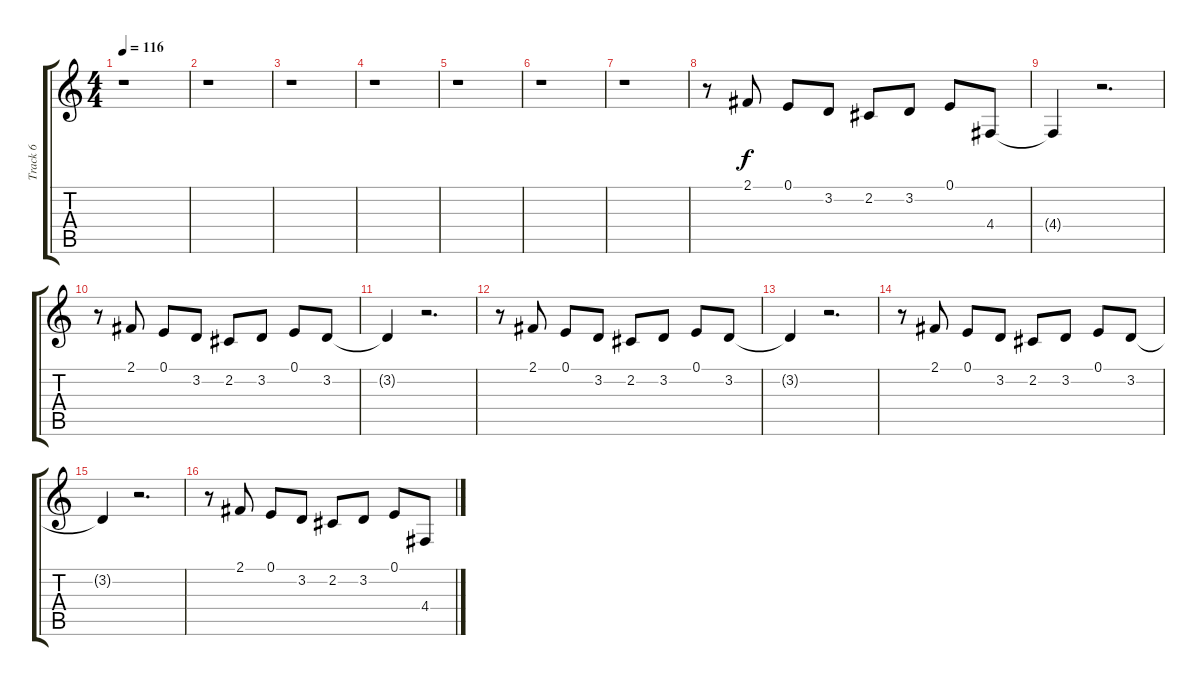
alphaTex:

\track ("Track 6" "Track 6") {instrument clarinet}
\staff {score tabs}
\tuning (E4 B3 G3 D3 A2 E2) {hide}
\ts (4 4)
\tempo 116
\clef g2
\ks c
r.1{dy f} |
r.1 |
r.1 |
r.1 |
r.1 |
r.1 |
r.1 |
r.8 2.1.8 0.1.8 3.2.8 2.2.8 3.2.8 0.1.8 4.4.8 |
4.4{t}.4 r.2{d} |
r.8 2.1.8 0.1.8 3.2.8 2.2.8 3.2.8 0.1.8 3.2.8 |
3.2{t}.4 r.2{d} |
r.8 2.1.8 0.1.8 3.2.8 2.2.8 3.2.8 0.1.8 3.2.8 |
3.2{t}.4 r.2{d} |
r.8 2.1.8 0.1.8 3.2.8 2.2.8 3.2.8 0.1.8 3.2.8 |
3.2{t}.4 r.2{d} |
r.8 2.1.8 0.1.8 3.2.8 2.2.8 3.2.8 0.1.8 4.4.8
